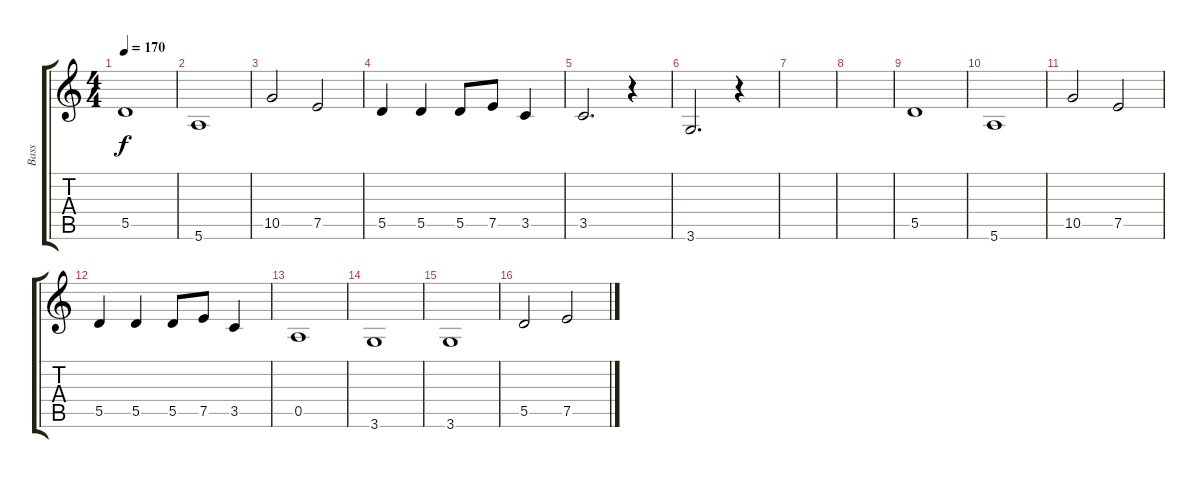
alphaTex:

\track ("Bass" "Bass") {instrument electricbassfinger}
\staff {score tabs}
\tuning (E4 B3 G3 D3 A2 E2) {hide}
\ts (4 4)
\tempo 170
\clef g2
\ks c
5.5.1{dy f} |
5.6.1 |
10.5.2 7.5.2 |
5.5.4 5.5.4 5.5.8 7.5.8 3.5.4 |
3.5.2{d} r.4 |
3.6.2{d} r.4 |
|
|
5.5.1 |
5.6.1 |
10.5.2 7.5.2 |
5.5.4 5.5.4 5.5.8 7.5.8 3.5.4 |
0.5.1 |
3.6.1 |
3.6.1 |
5.5.2 7.5.2
